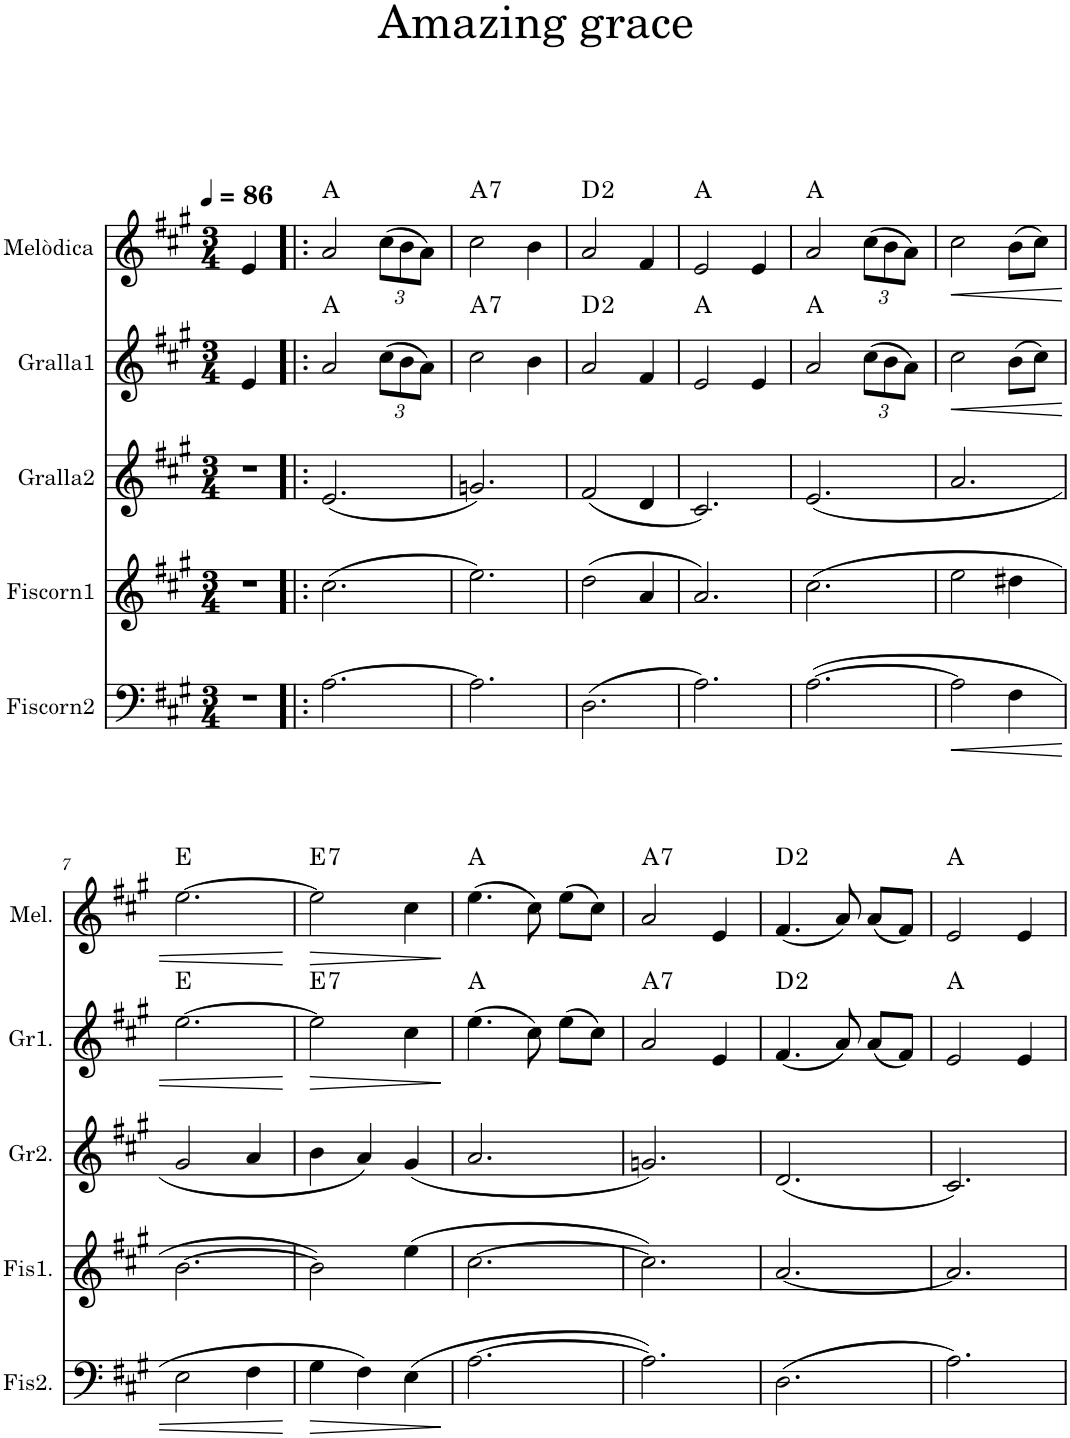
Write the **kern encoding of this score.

**kern	**dynam	**kern	**kern	**kern	**dynam	**harte	**kern	**dynam	**harte
*part5	*part5	*part4	*part3	*part2	*part2	*part2	*part1	*part1	*part1
*staff5	*staff5	*staff4	*staff3	*staff2	*staff2	*	*staff1	*staff1	*
*I"Fiscorn2	*	*I"Fiscorn1	*I"Gralla2	*I"Gralla1	*	*	*I"Melòdica	*	*
*I'Fis2.	*	*I'Fis1.	*I'Gr2.	*I'Gr1.	*	*	*I'Mel.	*	*
*clefF4	*	*clefG2	*clefG2	*clefG2	*	*	*clefG2	*	*
*k[f#c#g#]	*	*k[f#c#g#]	*k[f#c#g#]	*k[f#c#g#]	*	*	*k[f#c#g#]	*	*
*M3/4	*	*M3/4	*M3/4	*M3/4	*	*	*M3/4	*	*
*MM86	*	*MM86	*MM86	*MM86	*	*	*MM86	*	*
=	=	=	=	=	=	=	=	=	=
2.r	.	2.r	2.r	4e/	.	.	4e/	.	.
.	.	.	.	2ryy	.	.	2ryy	.	.
=1!|:	=1!|:	=1!|:	=1!|:	=1!|:	=1!|:	=1!|:	=1!|:	=1!|:	=1!|:
[2.A\	.	(2.cc#\	(2.e/	2a/	.	A:maj	2a/	.	A:maj
*	*	*	*	*Xbrackettup	*	*	*Xbrackettup	*	*
.	.	.	.	(12cc#\L	.	.	(12cc#\L	.	.
.	.	.	.	12b\	.	.	12b\	.	.
.	.	.	.	12a\J)	.	.	12a\J)	.	.
=2	=2	=2	=2	=2	=2	=2	=2	=2	=2
!	!	!	!	!	!	!LO:H:kt=7	!	!	!LO:H:kt=7
2.A\]	.	2.ee\)	2.gn/)	2cc#\	.	A:7	2cc#\	.	A:7
.	.	.	.	4b\	.	.	4b\	.	.
=3	=3	=3	=3	=3	=3	=3	=3	=3	=3
(2.D\	.	(2dd\	(2f#/	2a/	.	D:maj(2)	2a/	.	D:maj(2)
.	.	4a/	4d/	4f#/	.	.	4f#/	.	.
=4	=4	=4	=4	=4	=4	=4	=4	=4	=4
2.A\)	.	2.a/)	2.c#/)	2e/	.	A:maj	2e/	.	A:maj
.	.	.	.	4e/	.	.	4e/	.	.
=5	=5	=5	=5	=5	=5	=5	=5	=5	=5
([2.A\	.	(2.cc#\	(2.e/	2a/	.	A:maj	2a/	.	A:maj
.	.	.	.	(12cc#\L	.	.	(12cc#\L	.	.
.	.	.	.	12b\	.	.	12b\	.	.
.	.	.	.	12a\J)	.	.	12a\J)	.	.
=6	=6	=6	=6	=6	=6	=6	=6	=6	=6
!	!LO:HP:b	!	!	!	!LO:HP:b	!	!	!LO:HP:b	!
2A\]	<	2ee\	2.a/	2cc#\	<	.	2cc#\	<	.
4F#\	.	4dd#X\	.	(8b\L	.	.	(8b\L	.	.
.	.	.	.	8cc#\J)	.	.	8cc#\J)	.	.
!!LO:LB:g=z
=7	=7	=7	=7	=7	=7	=7	=7	=7	=7
2E\	.	[2.b\	2g#/	[2.ee\	.	E:maj	[2.ee\	.	E:maj
4F#\	.	.	4a/	.	.	.	.	.	.
.	[	.	.	.	[	.	.	[	.
=8	=8	=8	=8	=8	=8	=8	=8	=8	=8
!	!LO:HP:b	!	!	!	!LO:HP:b	!LO:H:kt=7	!	!LO:HP:b	!LO:H:kt=7
4G#\	>	2b\])	4b\	2ee\]	>	E:7	2ee\]	>	E:7
4F#\)	.	.	4a/)	.	.	.	.	.	.
(4E\	.	(4ee\	(4g#/	4cc#\	.	.	4cc#\	.	.
.	]	.	.	.	]	.	.	]	.
=9	=9	=9	=9	=9	=9	=9	=9	=9	=9
[2.A\	.	[2.cc#\	2.a/	(4.ee\	.	A:maj	(4.ee\	.	A:maj
.	.	.	.	8cc#\)	.	.	8cc#\)	.	.
.	.	.	.	(8ee\L	.	.	(8ee\L	.	.
.	.	.	.	8cc#\J)	.	.	8cc#\J)	.	.
=10	=10	=10	=10	=10	=10	=10	=10	=10	=10
!	!	!	!	!	!	!LO:H:kt=7	!	!	!LO:H:kt=7
2.A\])	.	2.cc#\])	2.gn/)	2a/	.	A:7	2a/	.	A:7
.	.	.	.	4e/	.	.	4e/	.	.
=11	=11	=11	=11	=11	=11	=11	=11	=11	=11
(2.D\	.	[2.a/	(2.d/	(4.f#/	.	D:maj(2)	(4.f#/	.	D:maj(2)
.	.	.	.	8a/)	.	.	8a/)	.	.
.	.	.	.	(8a/L	.	.	(8a/L	.	.
.	.	.	.	8f#/J)	.	.	8f#/J)	.	.
=12	=12	=12	=12	=12	=12	=12	=12	=12	=12
2.A\)	.	2.a/]	2.c#/)	2e/	.	A:maj	2e/	.	A:maj
.	.	.	.	4e/	.	.	4e/	.	.
=	=	=	=	=	=	=	=	=	=
*-	*-	*-	*-	*-	*-	*-	*-	*-	*-
